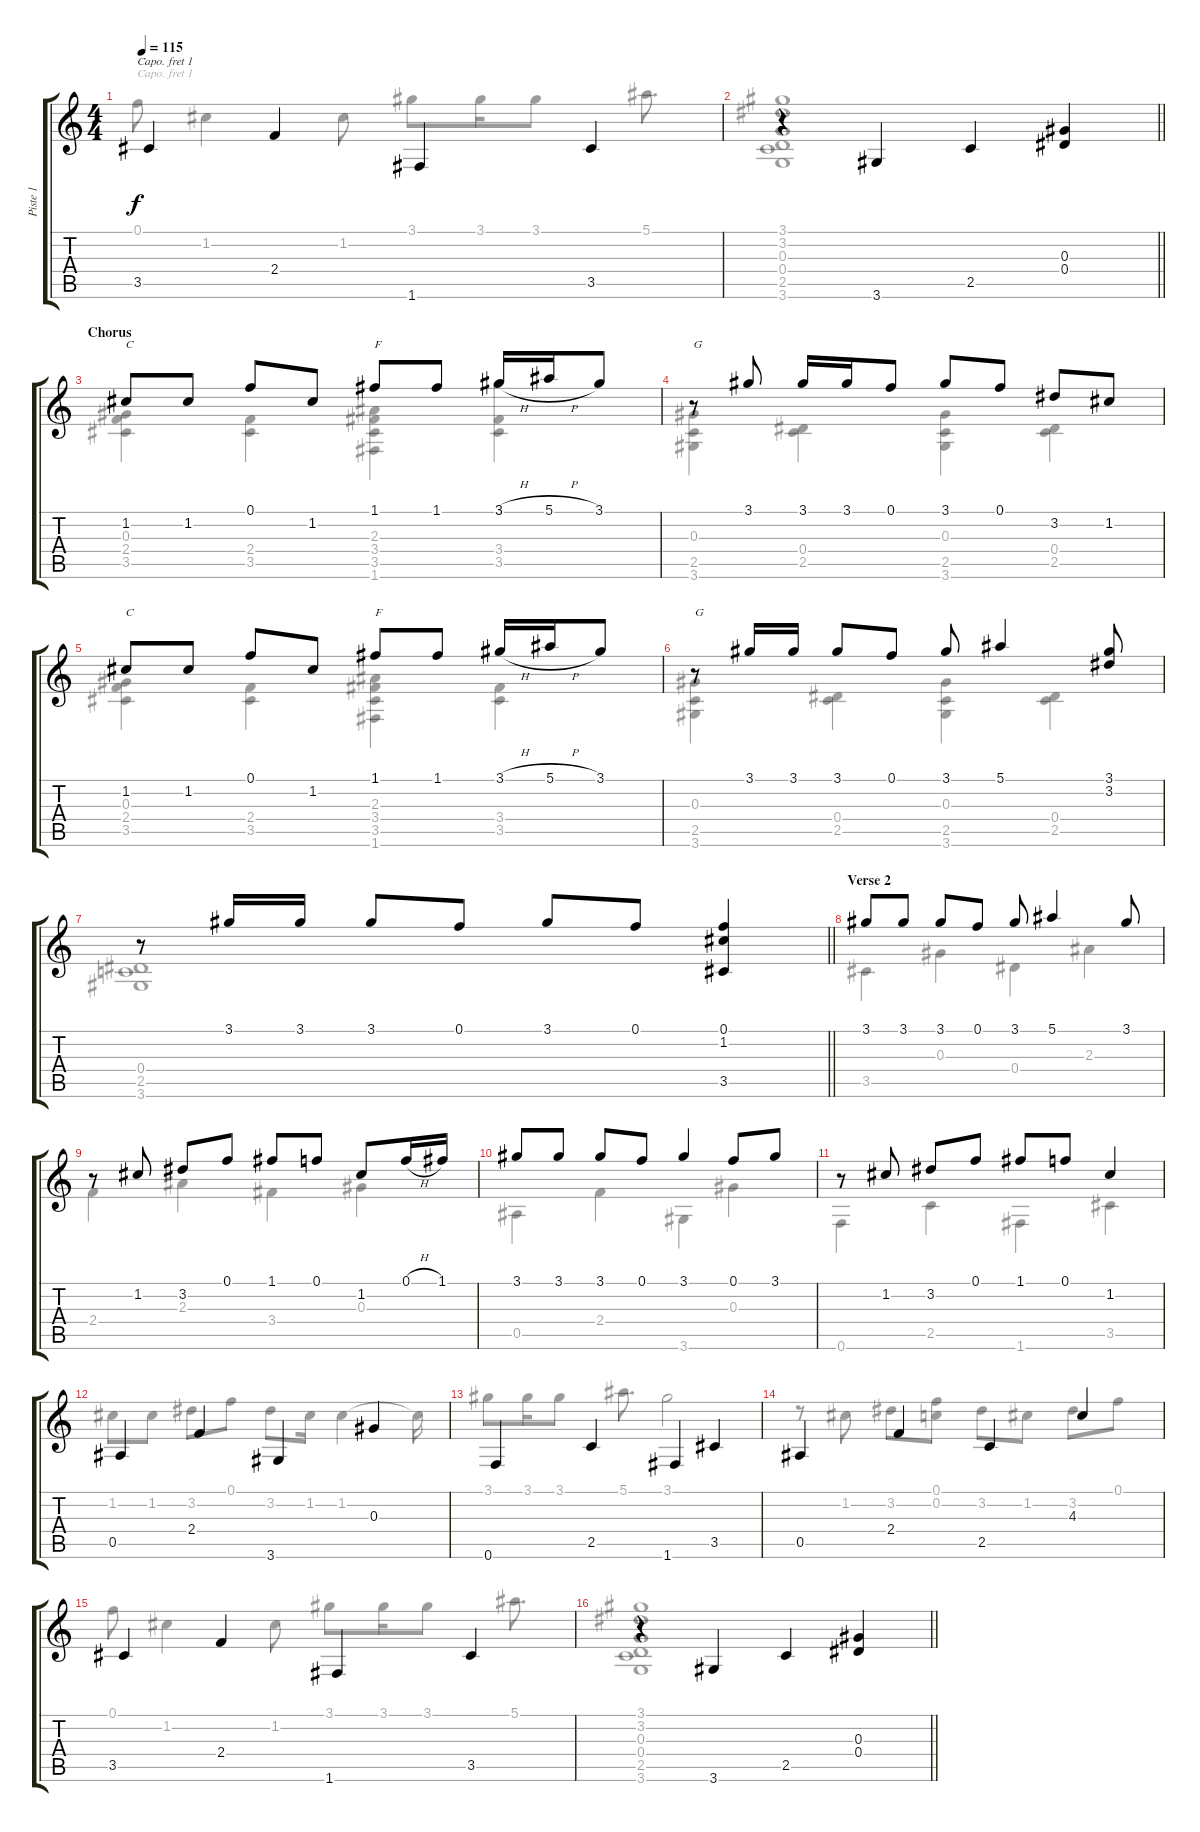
\track ("Piste 1" "Piste 1") {instrument acousticguitarsteel}
\staff {score tabs}
\capo 1
\tuning (E4 B3 G3 D3 A2 E2) {hide}
\voice
\ts (4 4)
\tempo 115
\clef g2
\ks aminor
3.5.4{dy f} 2.4.4 1.6.4 3.5.4 |
\barLineRight lightlight
r.4 3.6.4 2.5.4 (0.3 0.4).4 |
\section ("" "Chorus")
1.2.8{txt "C"} 1.2.8 0.1.8 1.2.8 1.1.8{txt "F"} 1.1.8 3.1{h}.16 5.1{h}.16 3.1.8 |
r.8{txt "G"} 3.1.8 3.1.16 3.1.16 0.1.8 3.1.8 0.1.8 3.2.8 1.2.8 |
1.2.8{txt "C"} 1.2.8 0.1.8 1.2.8 1.1.8{txt "F"} 1.1.8 3.1{h}.16 5.1{h}.16 3.1.8 |
r.8{txt "G"} 3.1.16 3.1.16 3.1.8 0.1.8 3.1.8 5.1.4 (3.1 3.2).8 |
\barLineRight lightlight
r.8 3.1.16 3.1.16 3.1.8 0.1.8 3.1.8 0.1.8 (0.1 1.2 3.5).4 |
\section ("" "Verse 2")
3.1.8 3.1.8 3.1.8 0.1.8 3.1.8 5.1.4 3.1.8 |
r.8 1.2.8 3.2.8 0.1.8 1.1.8 0.1.8 1.2.8 0.1{h}.16 1.1.16 |
3.1.8 3.1.8 3.1.8 0.1.8 3.1.4 0.1.8 3.1.8 |
r.8 1.2.8 3.2.8 0.1.8 1.1.8 0.1.8 1.2.4 |
0.5.4 2.4.4 3.6.4 0.3.4 |
0.6.4 2.5.4 1.6.4 3.5.4 |
0.5.4 2.4.4 2.5.4 4.3.4 |
3.5.4 2.4.4 1.6.4 3.5.4 |
\barLineRight lightlight
r.4 3.6.4 2.5.4 (0.3 0.4).4
\voice
\clef g2
\ottava regular
\simile none
\ks aminor
0.1.8{dy f} 1.2.4 1.2.8 3.1.8 3.1.16 3.1.8 5.1.8{d} |
\barLineRight lightlight
(3.1 3.2 0.3 0.4 2.5 3.6).1 |
(0.3 2.4 3.5).4 (2.4 3.5).4 (2.3 3.4 3.5 1.6).4 (3.1 3.4 3.5).4 |
(0.3 2.5 3.6).4 (0.4 2.5).4 (0.3 2.5 3.6).4 (0.4 2.5).4 |
(0.3 2.4 3.5).4 (2.4 3.5).4 (2.3 3.4 3.5 1.6).4 (3.4 3.5).4 |
(0.3 2.5 3.6).4 (0.4 2.5).4 (0.3 2.5 3.6).4 (0.4 2.5).4 |
\barLineRight lightlight
(0.4 2.5 3.6).1 |
3.5.4 0.3.4 0.4.4 2.3.4 |
2.4.4 2.3.4 3.4.4 0.3.4 |
0.5.4 2.4.4 3.6.4 0.3.4 |
0.6.4 2.5.4 1.6.4 3.5.4 |
1.2.8 1.2.8 3.2.8 0.1.8 3.2.8 1.2.16 1.2.4 1.2{t}.16 |
3.1.8 3.1.16 3.1.8 5.1.8{d} 3.1.2 |
r.8 1.2.8 3.2.8 (0.1 0.2).8 3.2.8 1.2.8 3.2.8 0.1.8 |
0.1.8 1.2.4 1.2.8 3.1.8 3.1.16 3.1.8 5.1.8{d} |
\barLineRight lightlight
(3.1 3.2 0.3 0.4 2.5 3.6).1
